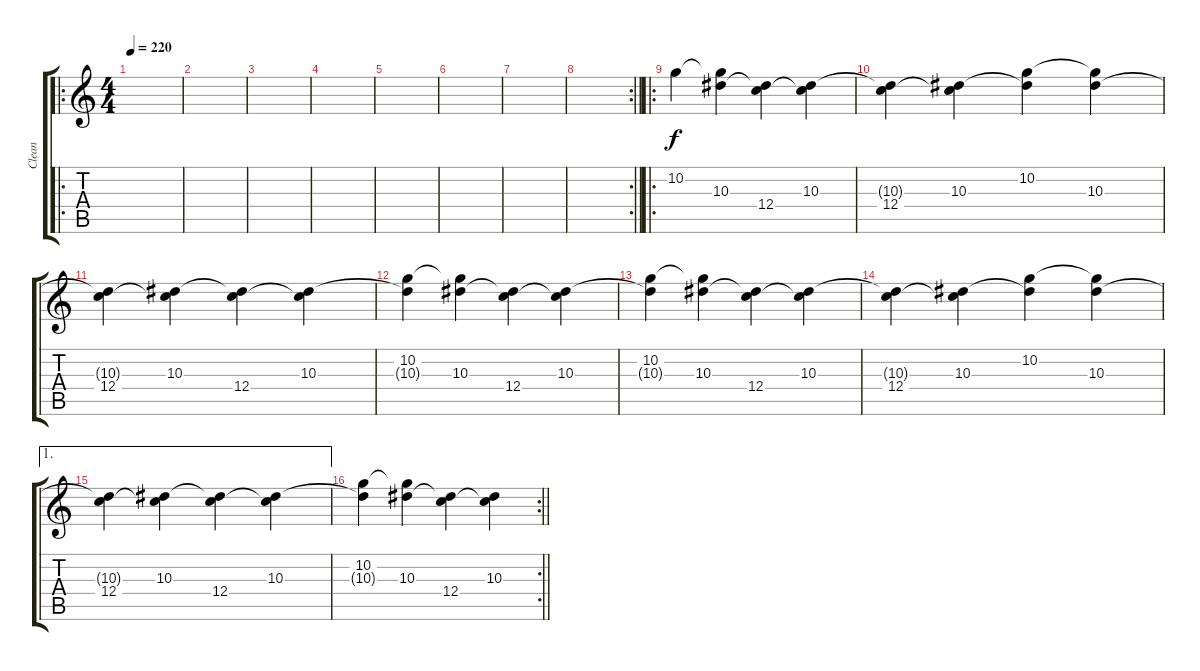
\track ("Clean" "Clean") {instrument electricguitarclean}
\staff {score tabs}
\tuning (D4 A3 F3 C3 G2 C2) {hide}
\ro
\ts (4 4)
\tempo 220
\clef g2
\ks c
|
|
|
|
|
|
|
\rc 2
\barLineRight lightlight
|
\ro
10.2.4 (10.2{t} 10.3).4 (10.3{t} 12.4).4 (10.3 12.4{t}).4 |
(10.3{t} 12.4).4 (10.3 12.4{t}).4 (10.2 10.3{t}).4 (10.2{t} 10.3).4 |
(10.3{t} 12.4).4 (10.3 12.4{t}).4 (10.3{t} 12.4).4 (10.3 12.4{t}).4 |
(10.2 10.3{t}).4 (10.2{t} 10.3).4 (10.3{t} 12.4).4 (10.3 12.4{t}).4 |
(10.2 10.3{t}).4 (10.2{t} 10.3).4 (10.3{t} 12.4).4 (10.3 12.4{t}).4 |
(10.3{t} 12.4).4 (10.3 12.4{t}).4 (10.2 10.3{t}).4 (10.2{t} 10.3).4 |
\ae 1
(10.3{t} 12.4).4 (10.3 12.4{t}).4 (10.3{t} 12.4).4 (10.3 12.4{t}).4 |
\rc 2
\barLineRight lightlight
(10.2 10.3{t}).4 (10.2{t} 10.3).4 (10.3{t} 12.4).4 (10.3 12.4{t}).4
